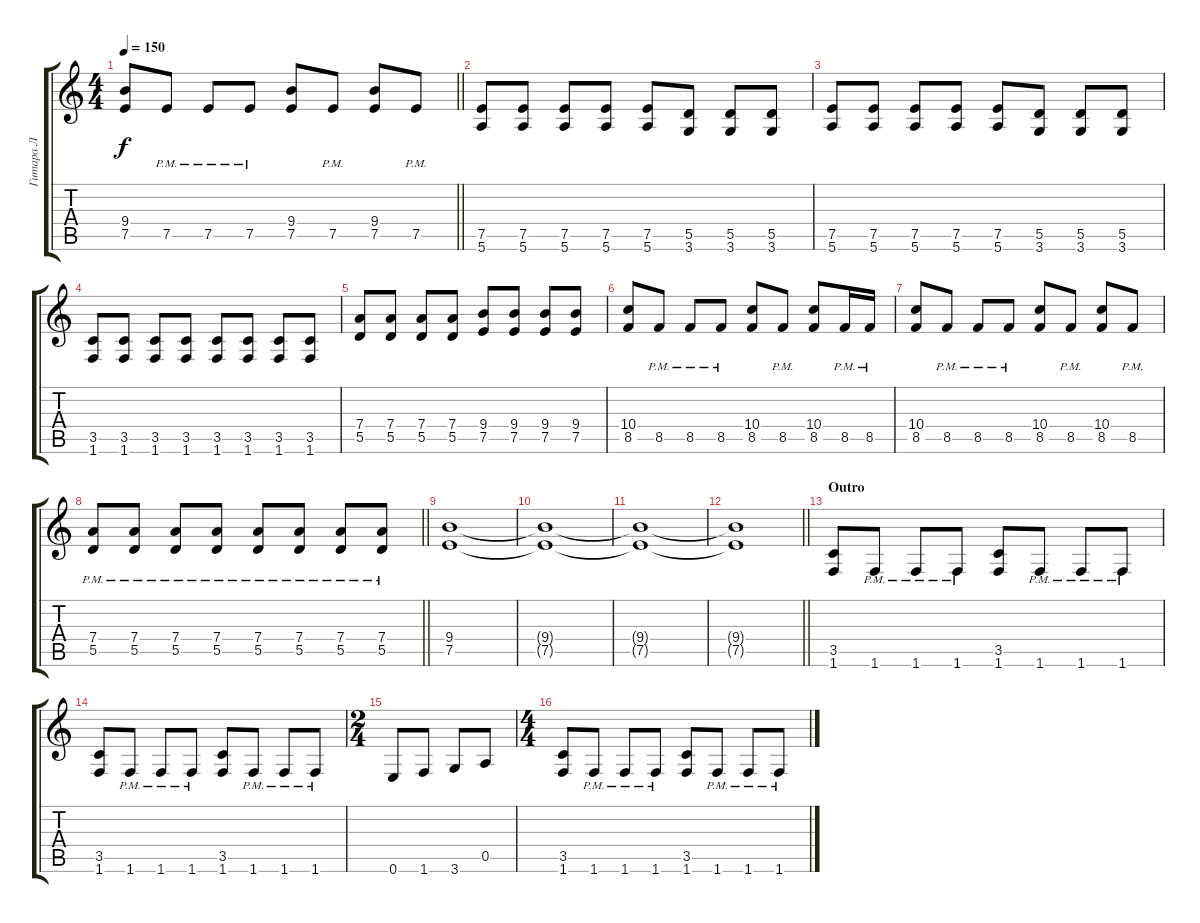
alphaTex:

\track ("Гитара Л" "Гитара Л") {instrument distortionguitar}
\staff {score tabs}
\tuning (E4 B3 G3 D3 A2 E2) {hide}
\ts (4 4)
\tempo 150
\clef g2
\barLineRight lightlight
\ks c
(9.4 7.5).8{dy f} 7.5{pm}.8 7.5{pm}.8 7.5{pm}.8 (9.4 7.5).8 7.5{pm}.8 (9.4 7.5).8 7.5{pm}.8 |
\section ("" " ")
(7.5 5.6).8 (7.5 5.6).8 (7.5 5.6).8 (7.5 5.6).8 (7.5 5.6).8 (5.5 3.6).8 (5.5 3.6).8 (5.5 3.6).8 |
(7.5 5.6).8 (7.5 5.6).8 (7.5 5.6).8 (7.5 5.6).8 (7.5 5.6).8 (5.5 3.6).8 (5.5 3.6).8 (5.5 3.6).8 |
(3.5 1.6).8 (3.5 1.6).8 (3.5 1.6).8 (3.5 1.6).8 (3.5 1.6).8 (3.5 1.6).8 (3.5 1.6).8 (3.5 1.6).8 |
(7.4 5.5).8 (7.4 5.5).8 (7.4 5.5).8 (7.4 5.5).8 (9.4 7.5).8 (9.4 7.5).8 (9.4 7.5).8 (9.4 7.5).8 |
(10.4 8.5).8 8.5{pm}.8 8.5{pm}.8 8.5{pm}.8 (10.4 8.5).8 8.5{pm}.8 (10.4 8.5).8 8.5{pm}.16 8.5{pm}.16 |
(10.4 8.5).8 8.5{pm}.8 8.5{pm}.8 8.5{pm}.8 (10.4 8.5).8 8.5{pm}.8 (10.4 8.5).8 8.5{pm}.8 |
\barLineRight lightlight
(7.4{pm} 5.5{pm}).8 (7.4{pm} 5.5{pm}).8 (7.4{pm} 5.5{pm}).8 (7.4{pm} 5.5{pm}).8 (7.4{pm} 5.5{pm}).8 (7.4{pm} 5.5{pm}).8 (7.4{pm} 5.5{pm}).8 (7.4{pm} 5.5{pm}).8 |
\section ("" " ")
(9.4 7.5).1 |
(9.4{t} 7.5{t}).1 |
(9.4{t} 7.5{t}).1 |
\barLineRight lightlight
(9.4{t} 7.5{t}).1 |
\section ("" "Outro")
(3.5 1.6).8 1.6{pm}.8 1.6{pm}.8 1.6{pm}.8 (3.5 1.6).8 1.6{pm}.8 1.6{pm}.8 1.6{pm}.8 |
(3.5 1.6).8 1.6{pm}.8 1.6{pm}.8 1.6{pm}.8 (3.5 1.6).8 1.6{pm}.8 1.6{pm}.8 1.6{pm}.8 |
\ts (2 4)
0.6.8 1.6.8 3.6.8 0.5.8 |
\ts (4 4)
(3.5 1.6).8 1.6{pm}.8 1.6{pm}.8 1.6{pm}.8 (3.5 1.6).8 1.6{pm}.8 1.6{pm}.8 1.6{pm}.8
